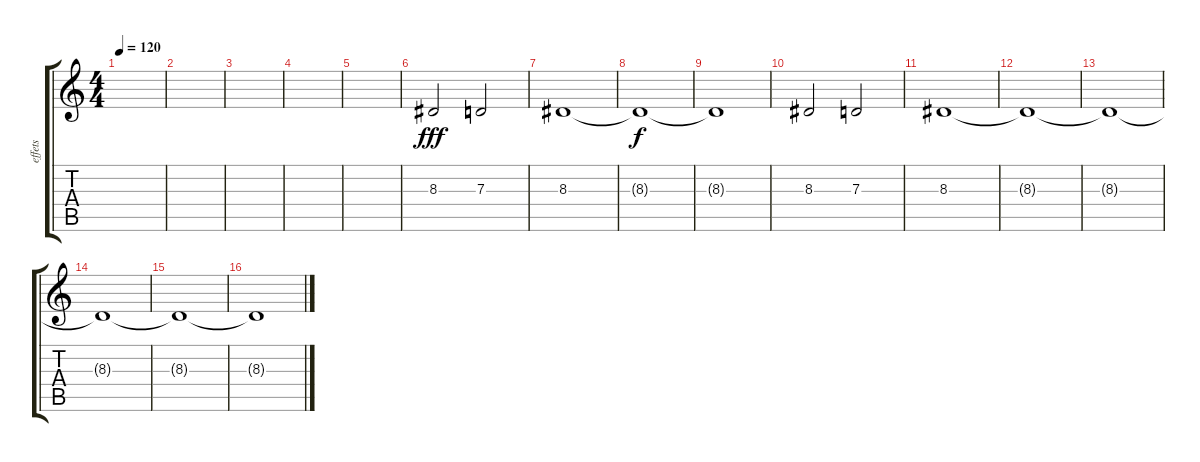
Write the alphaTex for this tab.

\track ("effets" "effets") {instrument pad2warm}
\staff {score tabs}
\tuning (E4 B3 G3 D3 A2 E2) {hide}
\ts (4 4)
\tempo 120
\clef g2
\ks c
|
|
|
|
|
8.3.2{dy fff} 7.3.2 |
8.3.1 |
8.3{t}.1{dy f} |
8.3{t}.1 |
8.3.2 7.3.2 |
8.3.1 |
8.3{t}.1 |
8.3{t}.1 |
8.3{t}.1 |
8.3{t}.1 |
8.3{t}.1
